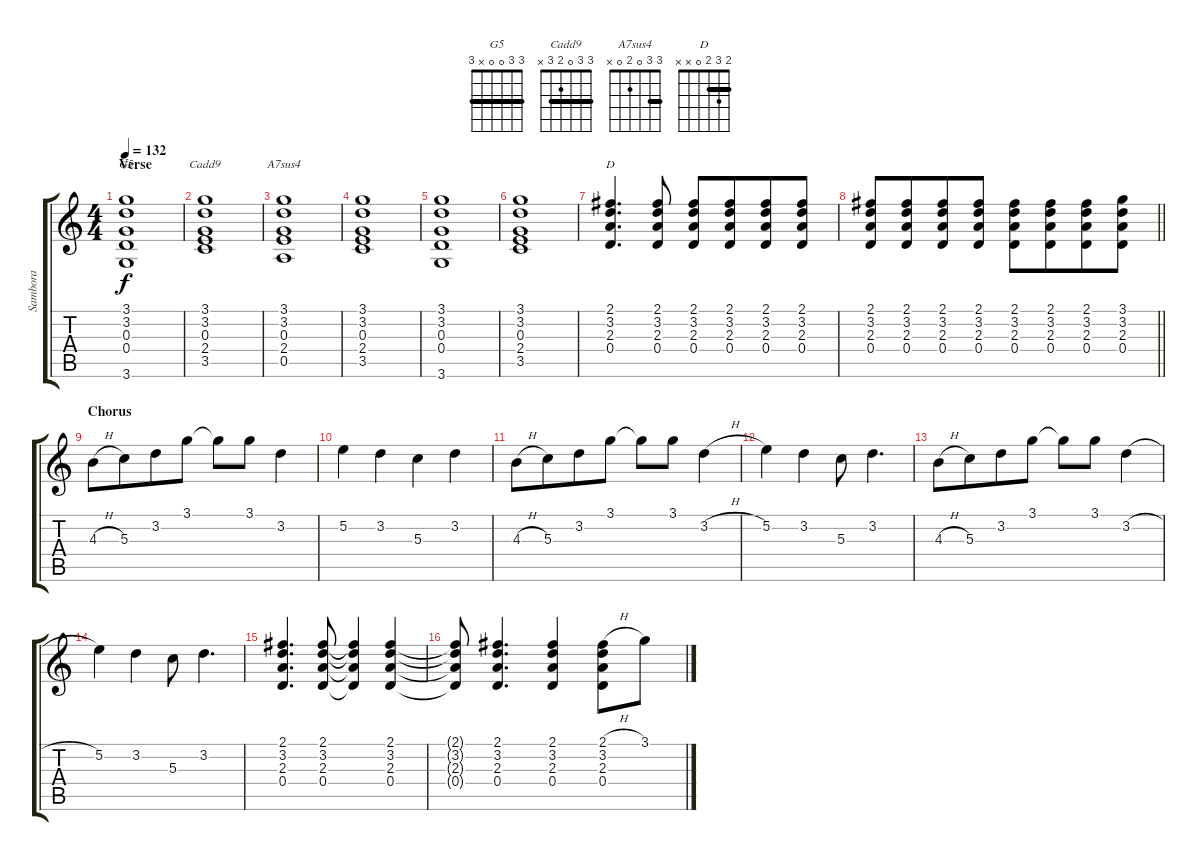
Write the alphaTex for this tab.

\track ("Sambora" "Sambora") {instrument overdrivenguitar}
\staff {score tabs}
\tuning (E4 B3 G3 D3 A2 E2) {hide}
\chord ("G5" 3 3 0 0 x 3) {barre 3}
\chord ("Cadd9" 3 3 0 2 3 x) {barre 3}
\chord ("A7sus4" 3 3 0 2 0 x) {barre 3}
\chord ("D" 2 3 2 0 x x) {barre 2}
\ts (4 4)
\section ("" "Verse")
\tempo 132
\clef g2
\ks c
(3.1 3.2 0.3 0.4 3.6).1{ch "G5" dy f} |
(3.1 3.2 0.3 2.4 3.5).1{ch "Cadd9"} |
(3.1 3.2 0.3 2.4 0.5).1{ch "A7sus4"} |
(3.1 3.2 0.3 2.4 3.5).1 |
(3.1 3.2 0.3 0.4 3.6).1 |
(3.1 3.2 0.3 2.4 3.5).1 |
(2.1 3.2 2.3 0.4).4{d ch "D"} (2.1 3.2 2.3 0.4).8 (2.1 3.2 2.3 0.4).8 (2.1 3.2 2.3 0.4).8{beam merge} (2.1 3.2 2.3 0.4).8 (2.1 3.2 2.3 0.4).8 |
\barLineRight lightlight
(2.1 3.2 2.3 0.4).8 (2.1 3.2 2.3 0.4).8{beam merge} (2.1 3.2 2.3 0.4).8 (2.1 3.2 2.3 0.4).8 (2.1 3.2 2.3 0.4).8{beam merge} (2.1 3.2 2.3 0.4).8{beam merge} (2.1 3.2 2.3 0.4).8 (3.1 3.2 2.3 0.4).8 |
\section ("" "Chorus")
4.3{h}.8{volume 13} 5.3.8{beam merge} 3.2.8 3.1.8 3.1{t}.8 3.1.8 3.2.4 |
5.2.4 3.2.4 5.3.4 3.2.4 |
4.3{h}.8 5.3.8{beam merge} 3.2.8 3.1.8 3.1{t}.8 3.1.8 3.2{h}.4 |
5.2.4 3.2.4 5.3.8 3.2.4{d} |
4.3{h}.8 5.3.8{beam merge} 3.2.8 3.1.8 3.1{t}.8 3.1.8 3.2{h}.4 |
5.2.4 3.2.4 5.3.8 3.2.4{d} |
(2.1 3.2 2.3 0.4).4{d} (2.1 3.2 2.3 0.4).8 (2.1{t} 3.2{t} 2.3{t} 0.4{t}).4 (2.1 3.2 2.3 0.4).4 |
(2.1{t} 3.2{t} 2.3{t} 0.4{t}).8 (2.1 3.2 2.3 0.4).4{d} (2.1 3.2 2.3 0.4).4 (2.1{h} 3.2 2.3 0.4).8 3.1.8
